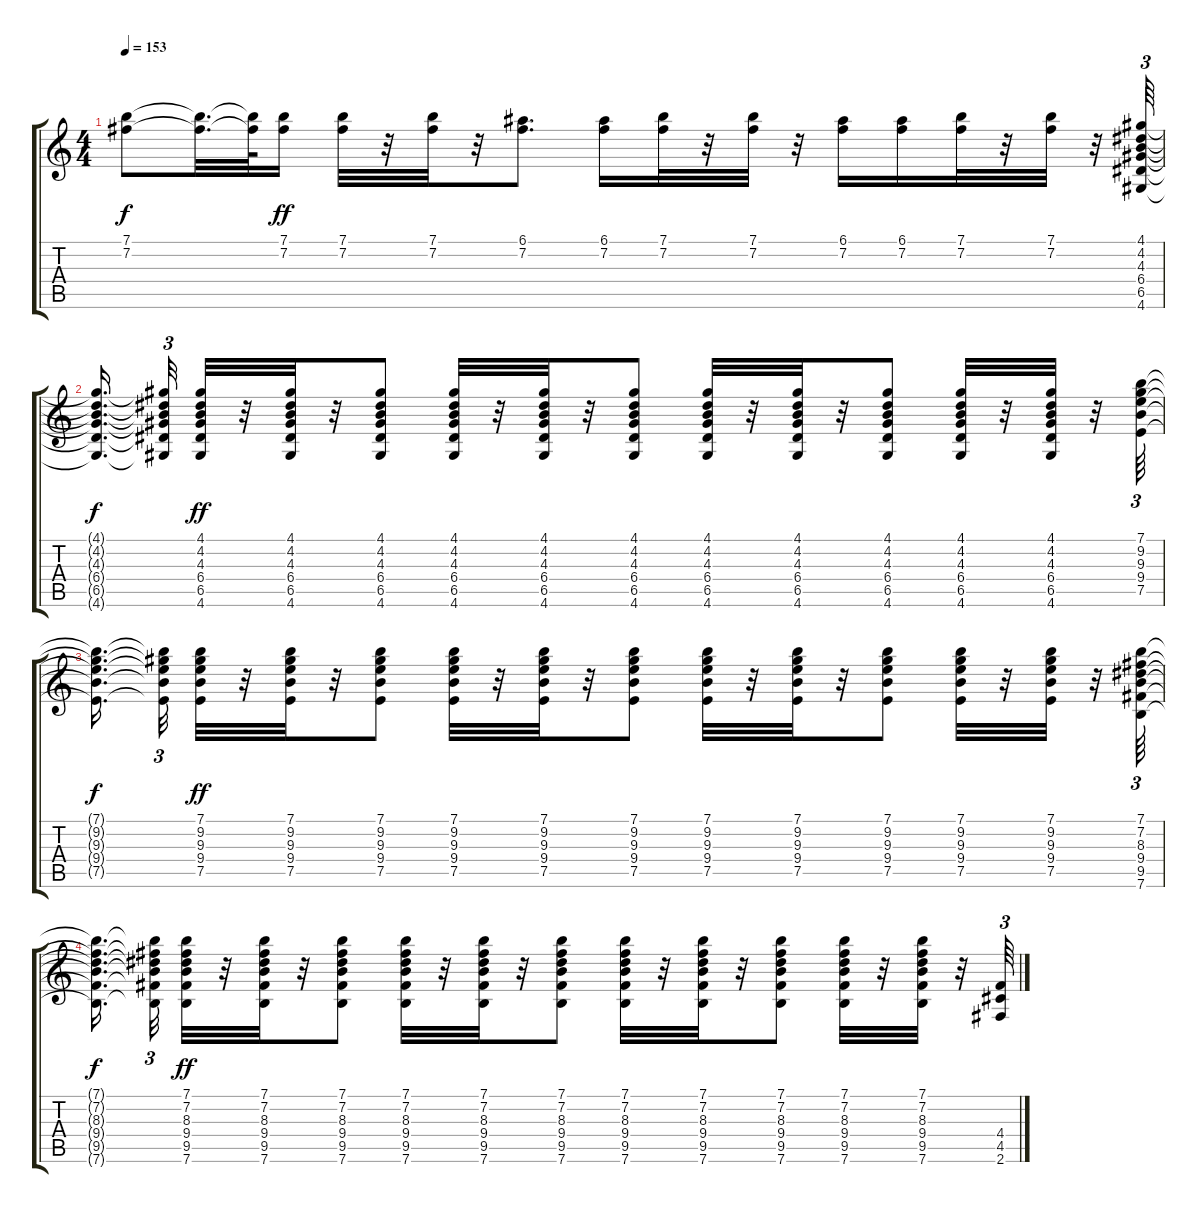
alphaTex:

\track "" {instrument acousticguitarsteel}
\staff {score tabs}
\tuning (E4 B3 G3 D3 A2 E2) {hide}
\ts (4 4)
\tempo 153
\clef g2
\ks c
(7.1{t} 7.2{t}).8{dy f} (7.1{t} 7.2{t}).32{d} (7.1{t} 7.2{t}).64 (7.1 7.2).16{dy ff} (7.1 7.2).32 r.32 (7.1 7.2).32 r.32 (6.1 7.2).8{d} (6.1 7.2).16 (7.1 7.2).32 r.32 (7.1 7.2).32 r.32 (6.1 7.2).16 (6.1 7.2).16 (7.1 7.2).32 r.32 (7.1 7.2).32 r.32 (4.1 4.2 4.3 6.4 6.5 4.6).64{tu (3 2)} |
(4.1{t} 4.2{t} 4.3{t} 6.4{t} 6.5{t} 4.6{t}).16{d dy f beam splitsecondary} (4.1{t} 4.2{t} 4.3{t} 6.4{t} 6.5{t} 4.6{t}).32{tu (3 2)} (4.1 4.2 4.3 6.4 6.5 4.6).32{dy ff} r.32 (4.1 4.2 4.3 6.4 6.5 4.6).32 r.32 (4.1 4.2 4.3 6.4 6.5 4.6).8 (4.1 4.2 4.3 6.4 6.5 4.6).32 r.32 (4.1 4.2 4.3 6.4 6.5 4.6).32 r.32 (4.1 4.2 4.3 6.4 6.5 4.6).8 (4.1 4.2 4.3 6.4 6.5 4.6).32 r.32 (4.1 4.2 4.3 6.4 6.5 4.6).32 r.32 (4.1 4.2 4.3 6.4 6.5 4.6).8 (4.1 4.2 4.3 6.4 6.5 4.6).32 r.32 (4.1 4.2 4.3 6.4 6.5 4.6).32 r.32 (7.1 9.2 9.3 9.4 7.5).64{tu (3 2)} |
(7.1{t} 9.2{t} 9.3{t} 9.4{t} 7.5{t}).16{d dy f beam splitsecondary} (7.1{t} 9.2{t} 9.3{t} 9.4{t} 7.5{t}).32{tu (3 2)} (7.1 9.2 9.3 9.4 7.5).32{dy ff} r.32 (7.1 9.2 9.3 9.4 7.5).32 r.32 (7.1 9.2 9.3 9.4 7.5).8 (7.1 9.2 9.3 9.4 7.5).32 r.32 (7.1 9.2 9.3 9.4 7.5).32 r.32 (7.1 9.2 9.3 9.4 7.5).8 (7.1 9.2 9.3 9.4 7.5).32 r.32 (7.1 9.2 9.3 9.4 7.5).32 r.32 (7.1 9.2 9.3 9.4 7.5).8 (7.1 9.2 9.3 9.4 7.5).32 r.32 (7.1 9.2 9.3 9.4 7.5).32 r.32 (7.1 7.2 8.3 9.4 9.5 7.6).64{tu (3 2)} |
(7.1{t} 7.2{t} 8.3{t} 9.4{t} 9.5{t} 7.6{t}).16{d dy f beam splitsecondary} (7.1{t} 7.2{t} 8.3{t} 9.4{t} 9.5{t} 7.6{t}).32{tu (3 2)} (7.1 7.2 8.3 9.4 9.5 7.6).32{dy ff} r.32 (7.1 7.2 8.3 9.4 9.5 7.6).32 r.32 (7.1 7.2 8.3 9.4 9.5 7.6).8 (7.1 7.2 8.3 9.4 9.5 7.6).32 r.32 (7.1 7.2 8.3 9.4 9.5 7.6).32 r.32 (7.1 7.2 8.3 9.4 9.5 7.6).8 (7.1 7.2 8.3 9.4 9.5 7.6).32 r.32 (7.1 7.2 8.3 9.4 9.5 7.6).32 r.32 (7.1 7.2 8.3 9.4 9.5 7.6).8 (7.1 7.2 8.3 9.4 9.5 7.6).32 r.32 (7.1 7.2 8.3 9.4 9.5 7.6).32 r.32 (4.4 4.5 2.6).64{tu (3 2)}
